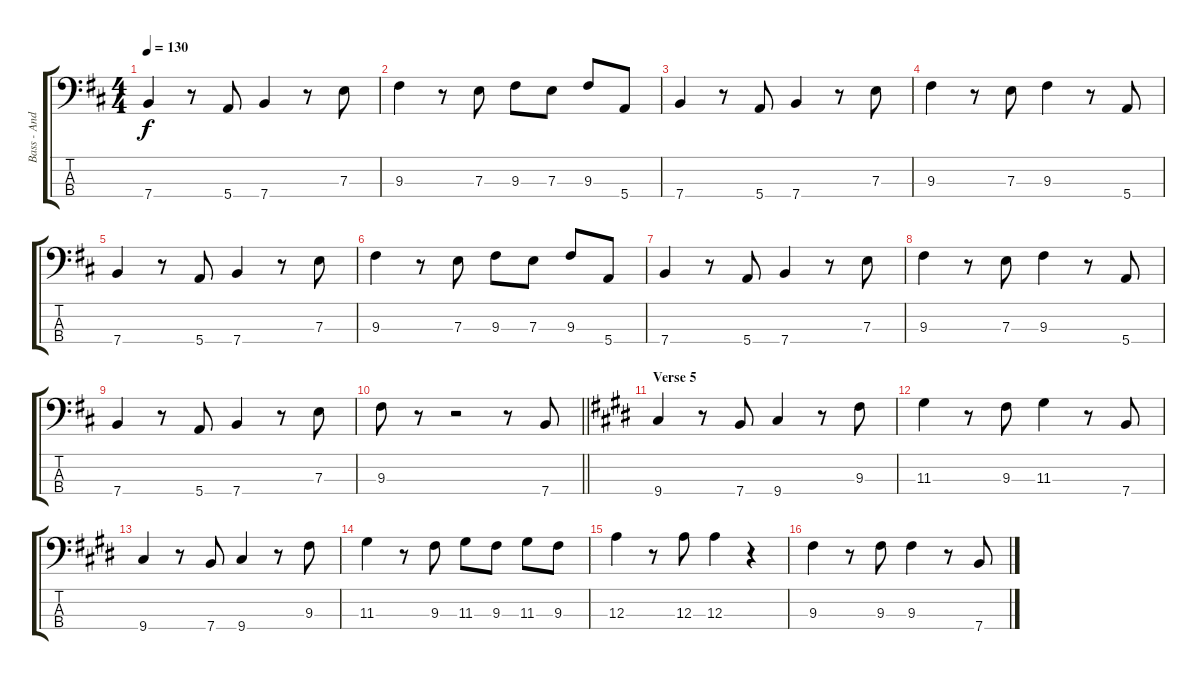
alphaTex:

\track ("Bass - Andy Nicholson" "Bass - And") {instrument electricbassfinger}
\staff {score tabs}
\tuning (G2 D2 A1 E1) {hide}
\ts (4 4)
\tempo 130
\clef f4
\ks d
7.4.4{dy f} r.8 5.4.8 7.4.4 r.8 7.3.8 |
9.3.4 r.8 7.3.8 9.3.8 7.3.8 9.3.8 5.4.8 |
7.4.4 r.8 5.4.8 7.4.4 r.8 7.3.8 |
9.3.4 r.8 7.3.8 9.3.4 r.8 5.4.8 |
7.4.4 r.8 5.4.8 7.4.4 r.8 7.3.8 |
9.3.4 r.8 7.3.8 9.3.8 7.3.8 9.3.8 5.4.8 |
7.4.4 r.8 5.4.8 7.4.4 r.8 7.3.8 |
9.3.4 r.8 7.3.8 9.3.4 r.8 5.4.8 |
7.4.4 r.8 5.4.8 7.4.4 r.8 7.3.8 |
\barLineRight lightlight
9.3.8 r.8 r.2 r.8 7.4.8 |
\section ("" "Verse 5")
\ks e
9.4.4 r.8 7.4.8 9.4.4 r.8 9.3.8 |
11.3.4 r.8 9.3.8 11.3.4 r.8 7.4.8 |
9.4.4 r.8 7.4.8 9.4.4 r.8 9.3.8 |
11.3.4 r.8 9.3.8 11.3.8 9.3.8 11.3.8 9.3.8 |
12.3.4 r.8 12.3.8 12.3.4 r.4 |
9.3.4 r.8 9.3.8 9.3.4 r.8 7.4.8
